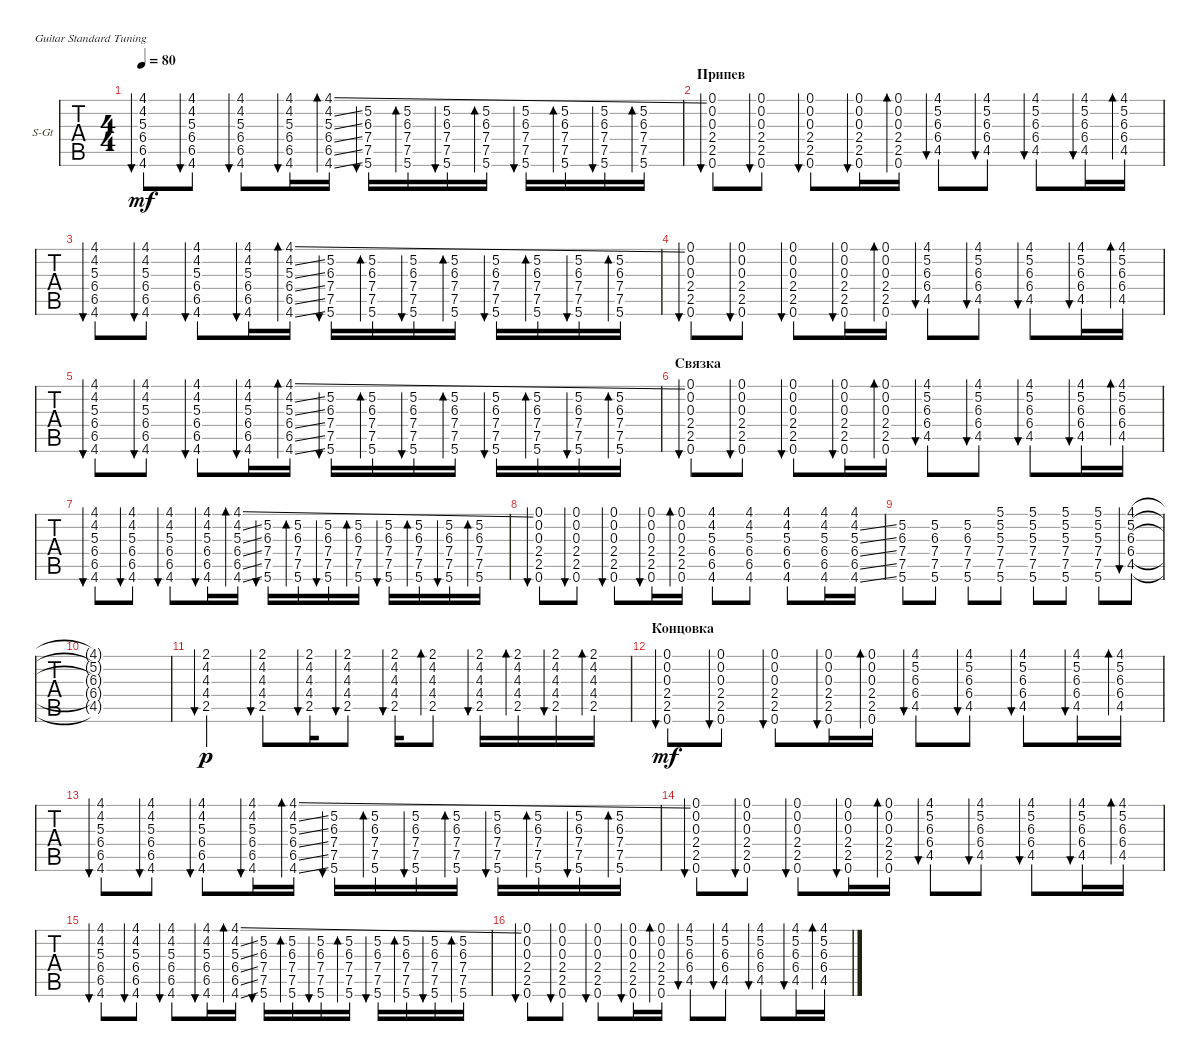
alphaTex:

\defaultSystemsLayout 4
\bracketExtendMode groupsimilarinstruments
\firstSystemTrackNameOrientation horizontal
\otherSystemsTrackNameOrientation horizontal
\track ("Acoustic Guitar" "S-Gt") {instrument acousticguitarsteel}
\staff {tabs}
\tuning (E4 B3 G3 D3 A2 E2)
\ts (4 4)
\tempo 80
\clef g2
\ks c
(4.6 6.5 6.4 5.3 4.2 4.1).8{bu 30 dy mf} (4.6 6.5 6.4 5.3 4.2 4.1).8{bu 30} (4.6 6.5 6.4 5.3 4.2 4.1).8{bu 30} (4.6 6.5 6.4 5.3 4.2 4.1).16{bu 30} (4.6{ss} 6.5{ss} 6.4{ss} 5.3{ss} 4.2{ss} 4.1{ss}).16{bd 30} (5.6 7.5 7.4 6.3 5.2).16{bu 30} (5.6 7.5 7.4 6.3 5.2).16{bd 30} (5.6 7.5 7.4 6.3 5.2).16{bu 30} (5.6 7.5 7.4 6.3 5.2).16{bd 30} (5.6 7.5 7.4 6.3 5.2).16{bu 30} (5.6 7.5 7.4 6.3 5.2).16{bd 30} (5.6 7.5 7.4 6.3 5.2).16{bu 30} (5.6 7.5 7.4 6.3 5.2).16{bd 30} |
\section ("" "Припев")
(0.6 2.5 2.4 0.3 0.2 0.1).8{bu 30} (0.6 2.5 2.4 0.3 0.2 0.1).8{bu 30} (0.6 2.5 2.4 0.3 0.2 0.1).8{bu 30} (0.6 2.5 2.4 0.3 0.2 0.1).16{bu 30} (0.6 2.5 2.4 0.3 0.2 0.1).16{bd 30} (4.5 6.4 6.3 5.2 4.1).8{bu 30} (4.5 6.4 6.3 5.2 4.1).8{bu 30} (4.5 6.4 6.3 5.2 4.1).8{bu 30} (4.5 6.4 6.3 5.2 4.1).16{bu 30} (4.5 6.4 6.3 5.2 4.1).16{bd 30} |
(4.6 6.5 6.4 5.3 4.2 4.1).8{bu 30} (4.6 6.5 6.4 5.3 4.2 4.1).8{bu 30} (4.6 6.5 6.4 5.3 4.2 4.1).8{bu 30} (4.6 6.5 6.4 5.3 4.2 4.1).16{bu 30} (4.6{ss} 6.5{ss} 6.4{ss} 5.3{ss} 4.2{ss} 4.1{ss}).16{bd 30} (5.6 7.5 7.4 6.3 5.2).16{bu 30} (5.6 7.5 7.4 6.3 5.2).16{bd 30} (5.6 7.5 7.4 6.3 5.2).16{bu 30} (5.6 7.5 7.4 6.3 5.2).16{bd 30} (5.6 7.5 7.4 6.3 5.2).16{bu 30} (5.6 7.5 7.4 6.3 5.2).16{bd 30} (5.6 7.5 7.4 6.3 5.2).16{bu 30} (5.6 7.5 7.4 6.3 5.2).16{bd 30} |
(0.6 2.5 2.4 0.3 0.2 0.1).8{bu 30} (0.6 2.5 2.4 0.3 0.2 0.1).8{bu 30} (0.6 2.5 2.4 0.3 0.2 0.1).8{bu 30} (0.6 2.5 2.4 0.3 0.2 0.1).16{bu 30} (0.6 2.5 2.4 0.3 0.2 0.1).16{bd 30} (4.5 6.4 6.3 5.2 4.1).8{bu 30} (4.5 6.4 6.3 5.2 4.1).8{bu 30} (4.5 6.4 6.3 5.2 4.1).8{bu 30} (4.5 6.4 6.3 5.2 4.1).16{bu 30} (4.5 6.4 6.3 5.2 4.1).16{bd 30} |
(4.6 6.5 6.4 5.3 4.2 4.1).8{bu 30} (4.6 6.5 6.4 5.3 4.2 4.1).8{bu 30} (4.6 6.5 6.4 5.3 4.2 4.1).8{bu 30} (4.6 6.5 6.4 5.3 4.2 4.1).16{bu 30} (4.6{ss} 6.5{ss} 6.4{ss} 5.3{ss} 4.2{ss} 4.1{ss}).16{bd 30} (5.6 7.5 7.4 6.3 5.2).16{bu 30} (5.6 7.5 7.4 6.3 5.2).16{bd 30} (5.6 7.5 7.4 6.3 5.2).16{bu 30} (5.6 7.5 7.4 6.3 5.2).16{bd 30} (5.6 7.5 7.4 6.3 5.2).16{bu 30} (5.6 7.5 7.4 6.3 5.2).16{bd 30} (5.6 7.5 7.4 6.3 5.2).16{bu 30} (5.6 7.5 7.4 6.3 5.2).16{bd 30} |
\section ("" "Связка")
(0.6 2.5 2.4 0.3 0.2 0.1).8{bu 30} (0.6 2.5 2.4 0.3 0.2 0.1).8{bu 30} (0.6 2.5 2.4 0.3 0.2 0.1).8{bu 30} (0.6 2.5 2.4 0.3 0.2 0.1).16{bu 30} (0.6 2.5 2.4 0.3 0.2 0.1).16{bd 30} (4.5 6.4 6.3 5.2 4.1).8{bu 30} (4.5 6.4 6.3 5.2 4.1).8{bu 30} (4.5 6.4 6.3 5.2 4.1).8{bu 30} (4.5 6.4 6.3 5.2 4.1).16{bu 30} (4.5 6.4 6.3 5.2 4.1).16{bd 30} |
(4.6 6.5 6.4 5.3 4.2 4.1).8{bu 30} (4.6 6.5 6.4 5.3 4.2 4.1).8{bu 30} (4.6 6.5 6.4 5.3 4.2 4.1).8{bu 30} (4.6 6.5 6.4 5.3 4.2 4.1).16{bu 30} (4.6{ss} 6.5{ss} 6.4{ss} 5.3{ss} 4.2{ss} 4.1{ss}).16{bd 30} (5.6 7.5 7.4 6.3 5.2).16{bu 30} (5.6 7.5 7.4 6.3 5.2).16{bd 30} (5.6 7.5 7.4 6.3 5.2).16{bu 30} (5.6 7.5 7.4 6.3 5.2).16{bd 30} (5.6 7.5 7.4 6.3 5.2).16{bu 30} (5.6 7.5 7.4 6.3 5.2).16{bd 30} (5.6 7.5 7.4 6.3 5.2).16{bu 30} (5.6 7.5 7.4 6.3 5.2).16{bd 30} |
(0.6 2.5 2.4 0.3 0.2 0.1).8{bu 30} (0.6 2.5 2.4 0.3 0.2 0.1).8{bu 30} (0.6 2.5 2.4 0.3 0.2 0.1).8{bu 30} (0.6 2.5 2.4 0.3 0.2 0.1).16{bu 30} (0.6 2.5 2.4 0.3 0.2 0.1).16{bd 30} (4.6 6.5 6.4 5.3 4.2 4.1).8 (4.6 6.5 6.4 5.3 4.2 4.1).8 (4.6 6.5 6.4 5.3 4.2 4.1).8 (4.6 6.5 6.4 5.3 4.2 4.1).16 (4.6{ss} 6.5{ss} 6.4{ss} 5.3{ss} 4.2{ss} 4.1).16 |
(5.6 7.5 7.4 6.3 5.2).8 (5.6 7.5 7.4 6.3 5.2).8 (5.6 7.5 7.4 6.3 5.2).8 (5.6 7.5 7.4 5.3 5.2 5.1).8 (5.6 7.5 7.4 5.3 5.2 5.1).8 (5.6 7.5 7.4 5.3 5.2 5.1).8 (5.6 7.5 7.4 5.3 5.2 5.1).8 (4.5 6.4 6.3 5.2 4.1).8{bu 30} |
(4.5{t} 6.4{t} 6.3{t} 5.2{t} 4.1{t}).1 |
(2.5 4.4 4.3 4.2 2.1).4{bu 30 dy p} (2.5 4.4 4.3 4.2 2.1).8{bu 30} (2.5 4.4 4.3 4.2 2.1).16{bu 30} (2.5 4.4 4.3 4.2 2.1).8{bu 30} (2.5 4.4 4.3 4.2 2.1).16{bu 30} (2.5 4.4 4.3 4.2 2.1).8{bd 30} (2.5 4.4 4.3 4.2 2.1).16{bu 30} (2.5 4.4 4.3 4.2 2.1).16{bd 30} (2.5 4.4 4.3 4.2 2.1).16{bu 30} (2.5 4.4 4.3 4.2 2.1).16{bd 30} |
\section ("" "Концовка")
(0.6 2.5 2.4 0.3 0.2 0.1).8{bu 30 dy mf} (0.6 2.5 2.4 0.3 0.2 0.1).8{bu 30} (0.6 2.5 2.4 0.3 0.2 0.1).8{bu 30} (0.6 2.5 2.4 0.3 0.2 0.1).16{bu 30} (0.6 2.5 2.4 0.3 0.2 0.1).16{bd 30} (4.5 6.4 6.3 5.2 4.1).8{bu 30} (4.5 6.4 6.3 5.2 4.1).8{bu 30} (4.5 6.4 6.3 5.2 4.1).8{bu 30} (4.5 6.4 6.3 5.2 4.1).16{bu 30} (4.5 6.4 6.3 5.2 4.1).16{bd 30} |
(4.6 6.5 6.4 5.3 4.2 4.1).8{bu 30} (4.6 6.5 6.4 5.3 4.2 4.1).8{bu 30} (4.6 6.5 6.4 5.3 4.2 4.1).8{bu 30} (4.6 6.5 6.4 5.3 4.2 4.1).16{bu 30} (4.6{ss} 6.5{ss} 6.4{ss} 5.3{ss} 4.2{ss} 4.1{ss}).16{bd 30} (5.6 7.5 7.4 6.3 5.2).16{bu 30} (5.6 7.5 7.4 6.3 5.2).16{bd 30} (5.6 7.5 7.4 6.3 5.2).16{bu 30} (5.6 7.5 7.4 6.3 5.2).16{bd 30} (5.6 7.5 7.4 6.3 5.2).16{bu 30} (5.6 7.5 7.4 6.3 5.2).16{bd 30} (5.6 7.5 7.4 6.3 5.2).16{bu 30} (5.6 7.5 7.4 6.3 5.2).16{bd 30} |
(0.6 2.5 2.4 0.3 0.2 0.1).8{bu 30} (0.6 2.5 2.4 0.3 0.2 0.1).8{bu 30} (0.6 2.5 2.4 0.3 0.2 0.1).8{bu 30} (0.6 2.5 2.4 0.3 0.2 0.1).16{bu 30} (0.6 2.5 2.4 0.3 0.2 0.1).16{bd 30} (4.5 6.4 6.3 5.2 4.1).8{bu 30} (4.5 6.4 6.3 5.2 4.1).8{bu 30} (4.5 6.4 6.3 5.2 4.1).8{bu 30} (4.5 6.4 6.3 5.2 4.1).16{bu 30} (4.5 6.4 6.3 5.2 4.1).16{bd 30} |
(4.6 6.5 6.4 5.3 4.2 4.1).8{bu 30} (4.6 6.5 6.4 5.3 4.2 4.1).8{bu 30} (4.6 6.5 6.4 5.3 4.2 4.1).8{bu 30} (4.6 6.5 6.4 5.3 4.2 4.1).16{bu 30} (4.6{ss} 6.5{ss} 6.4{ss} 5.3{ss} 4.2{ss} 4.1{ss}).16{bd 30} (5.6 7.5 7.4 6.3 5.2).16{bu 30} (5.6 7.5 7.4 6.3 5.2).16{bd 30} (5.6 7.5 7.4 6.3 5.2).16{bu 30} (5.6 7.5 7.4 6.3 5.2).16{bd 30} (5.6 7.5 7.4 6.3 5.2).16{bu 30} (5.6 7.5 7.4 6.3 5.2).16{bd 30} (5.6 7.5 7.4 6.3 5.2).16{bu 30} (5.6 7.5 7.4 6.3 5.2).16{bd 30} |
(0.6 2.5 2.4 0.3 0.2 0.1).8{bu 30} (0.6 2.5 2.4 0.3 0.2 0.1).8{bu 30} (0.6 2.5 2.4 0.3 0.2 0.1).8{bu 30} (0.6 2.5 2.4 0.3 0.2 0.1).16{bu 30} (0.6 2.5 2.4 0.3 0.2 0.1).16{bd 30} (4.5 6.4 6.3 5.2 4.1).8{bu 30} (4.5 6.4 6.3 5.2 4.1).8{bu 30} (4.5 6.4 6.3 5.2 4.1).8{bu 30} (4.5 6.4 6.3 5.2 4.1).16{bu 30} (4.5 6.4 6.3 5.2 4.1).16{bd 30}
